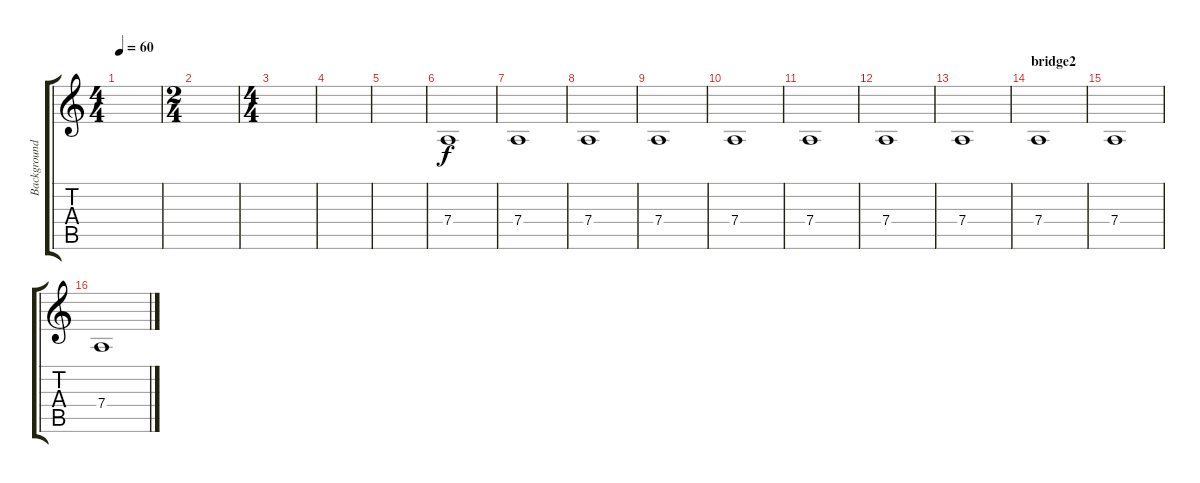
\track ("Background" "Background") {instrument seashore}
\staff {score tabs}
\tuning (E4 B3 G3 D3 A2 E2) {hide}
\ts (4 4)
\tempo 60
\clef g2
\ks c
|
\ts (2 4)
|
\ts (4 4)
|
|
|
7.4.1 |
7.4.1 |
7.4.1 |
7.4.1 |
7.4.1 |
7.4.1 |
7.4.1 |
7.4.1 |
\section ("" "bridge2")
7.4.1 |
7.4.1 |
7.4.1
